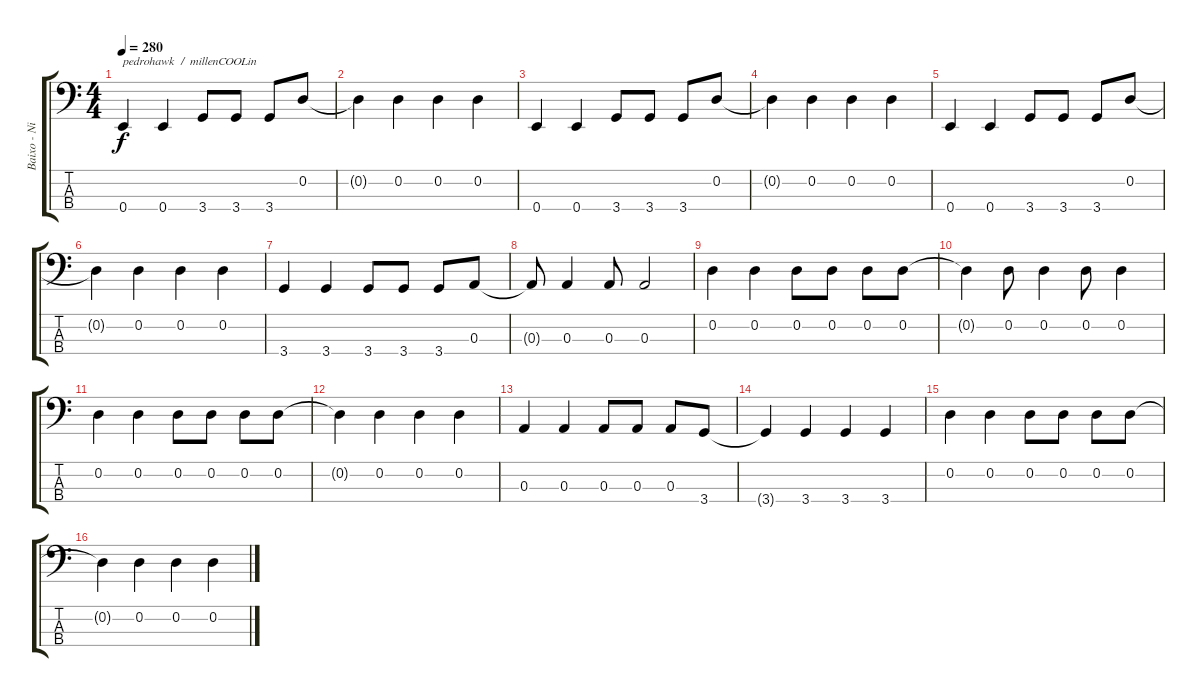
\track ("Baixo - Nikola" "Baixo - Ni") {instrument electricbasspick}
\staff {score tabs}
\tuning (G2 D2 A1 E1) {hide}
\ts (4 4)
\tempo 280
\clef f4
\ks c
0.4.4{txt "pedrohawk  /  millenCOOLin" dy f instrument electricbasspick} 0.4.4 3.4.8 3.4.8 3.4.8 0.2.8 |
0.2{t}.4 0.2.4 0.2.4 0.2.4 |
0.4.4 0.4.4 3.4.8 3.4.8 3.4.8 0.2.8 |
0.2{t}.4 0.2.4 0.2.4 0.2.4 |
0.4.4 0.4.4 3.4.8 3.4.8 3.4.8 0.2.8 |
0.2{t}.4 0.2.4 0.2.4 0.2.4 |
3.4.4 3.4.4 3.4.8 3.4.8 3.4.8 0.3.8 |
0.3{t}.8 0.3.4 0.3.8 0.3.2 |
0.2.4 0.2.4 0.2.8 0.2.8 0.2.8 0.2.8 |
0.2{t}.4 0.2.8 0.2.4 0.2.8 0.2.4 |
0.2.4 0.2.4 0.2.8 0.2.8 0.2.8 0.2.8 |
0.2{t}.4 0.2.4 0.2.4 0.2.4 |
0.3.4 0.3.4 0.3.8 0.3.8 0.3.8 3.4.8 |
3.4{t}.4 3.4.4 3.4.4 3.4.4 |
0.2.4 0.2.4 0.2.8 0.2.8 0.2.8 0.2.8 |
0.2{t}.4 0.2.4 0.2.4 0.2.4
